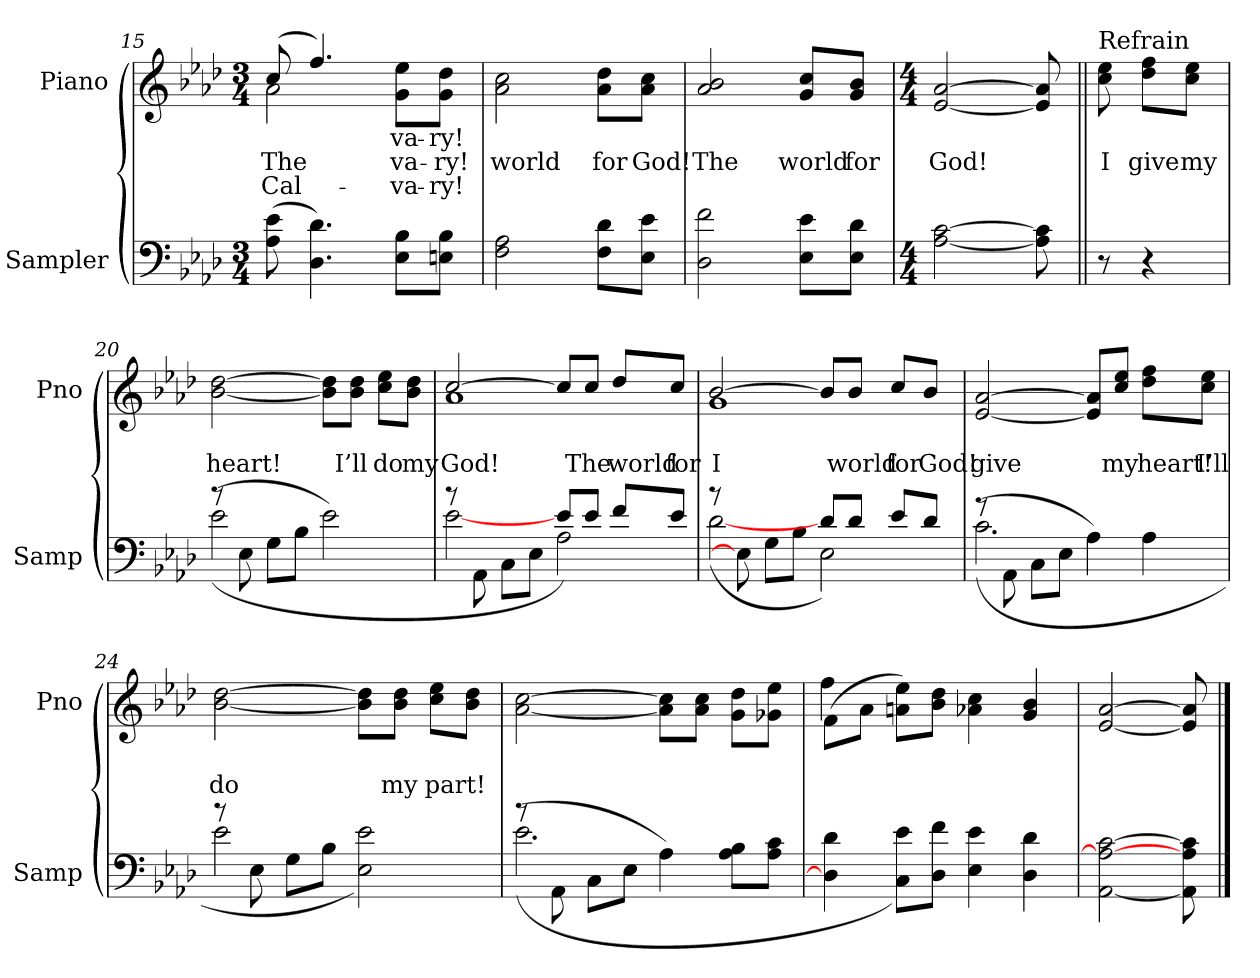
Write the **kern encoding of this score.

**kern	**kern	**text	**text	**text
*part2	*part1	*part1	*part1	*part1
*staff2	*staff1	*staff1	*staff1	*staff1
*I"Sampler	*I"Piano	*	*	*
*I'Samp	*I'Pno	*	*	*
*clefF4	*clefG2	*	*	*
*k[b-e-a-d-]	*k[b-e-a-d-]	*	*	*
*A-:	*A-:	*	*	*
*M3/4	*M3/4	*	*	*
=15	=15	=15	=15	=15
*	*^	*	*	*
(8A- 8e-	(8cc/	2a-	.	The	Cal-
4.D- 4.d-)	4.ff/)	.	.	.	.
8E-\ 8B-\L	8g\ 8ee-\L	4ryy	-va-	-va-	-va-
8En\ 8B-\J	8g\ 8dd-\J	.	-ry!	-ry!	-ry!
*	*v	*v	*	*	*
=16	=16	=16	=16	=16
2F 2A-	2a- 2cc	.	world	.
8F\ 8d-\L	8a-\ 8dd-\L	.	for	.
8E-\ 8e-\J	8a-\ 8cc\J	.	God!	.
=17	=17	=17	=17	=17
2D- 2f	2a- 2b-	.	The	.
8E-\ 8e-\L	8g/ 8cc/L	.	world	.
8E-\ 8d-\J	8g/ 8b-/J	.	for	.
=18	=18	=18	=18	=18
*M4/4	*M4/4	*	*	*
[2A- [2c	[2e- [2a-	.	God!	.
8A-] 8c]	8e-] 8a-]	.	.	.
=19||	=19||	=19||	=19||	=19||
!	!LO:TX:t=Refrain	!	!	!
8r	8cc 8ee-	.	I	.
4r	8dd-\ 8ff\L	.	give	.
.	8cc\ 8ee-\J	.	my	.
=20	=20	=20	=20	=20
*^	*	*	*	*
(8r	(2e-	[2b- [2dd-	.	heart!	.
8E-\	.	.	.	.	.
8G\L	.	.	.	.	.
8B-\J	.	.	.	.	.
2e-\)	2ryy	8b-]\ 8dd-]\L	.	.	.
.	.	8b-\ 8dd-\J	.	I’ll	.
.	.	8cc\ 8ee-\L	.	do	.
.	.	8b-\ 8dd-\J	.	my	.
=21	=21	=21	=21	=21	=21
*	*	*^	*	*	*
8r	[2e-	[2cc/	1a-	.	God!	.
8AA-\	.	.	.	.	.	.
8C\L	.	.	.	.	.	.
8E-\J	.	.	.	.	.	.
8e-/L)	2A-	8cc/L]	.	.	.	.
8e-/J	.	8cc/J	.	.	The	.
8f/L	.	8dd-/L	.	.	world	.
8e-/J	.	8cc/J	.	.	for	.
=22	=22	=22	=22	=22	=22	=22
8r	([2d-	[2b-/	1g	.	I	.
8E-\]	.	.	.	.	.	.
8G\L	.	.	.	.	.	.
8B-\J	.	.	.	.	.	.
8d-/L	2E-)	8b-/L]	.	.	.	.
8d-/J	.	8b-/J	.	.	world	.
8e-/L	.	8cc/L	.	.	for	.
8d-/J	.	8b-/J	.	.	God!	.
*	*	*v	*v	*	*	*
=23	=23	=23	=23	=23	=23
(8r	(2.c	[2e- [2a-	.	give	.
8AA-\	.	.	.	.	.
8C\L	.	.	.	.	.
8E-\J	.	.	.	.	.
4A-\)	.	8e-]/ 8a-]/L	.	.	.
.	.	8cc/ 8ee-/J	.	my	.
4A-	4ryy	8dd-\ 8ff\L	.	heart!	.
.	.	8cc\ 8ee-\J	.	I’ll	.
=24	=24	=24	=24	=24	=24
8r	2e-	[2b- [2dd-	.	do	.
8E-\	.	.	.	.	.
8G\L	.	.	.	.	.
8B-\J	.	.	.	.	.
2E- 2e-)	2ryy	8b-]\ 8dd-]\L	.	.	.
.	.	8b-\ 8dd-\J	.	my	.
.	.	8cc\ 8ee-\L	.	part!	.
.	.	8b-\ 8dd-\J	.	.	.
=25	=25	=25	=25	=25	=25
(8r	(2.e-	[2a- [2cc	.	.	.
8AA-\	.	.	.	.	.
8C\L	.	.	.	.	.
8E-\J	.	.	.	.	.
4A-\)	.	8a-]\ 8cc]\L	.	.	.
.	.	8a-\ 8cc\J	.	.	.
8A-\ 8B-\L	4ryy	8g\ 8dd-\L	.	.	.
8A-\ 8c\J	.	8g-X\ 8ee-\J	.	.	.
*v	*v	*	*	*	*
=26	=26	=26	=26	=26
*	*^	*	*	*
4D-] 4d-	(8f\L	4ff	.	.	.
.	8a-\J	.	.	.	.
8C\ 8e-\L)	8an\ 8ee-\L)	2.ryy	.	.	.
8D-\ 8f\J	8b-\ 8dd-\J	.	.	.	.
4E- 4e-	4a-X 4cc	.	.	.	.
4D- 4d-	4g 4b-	.	.	.	.
*	*v	*v	*	*	*
=27	=27	=27	=27	=27
[2AA- 2A-_ [2c	[2e- [2a-	.	.	.
8AA-] 8A- 8c]	8e-] 8a-]	.	.	.
==	==	==	==	==
*-	*-	*-	*-	*-
